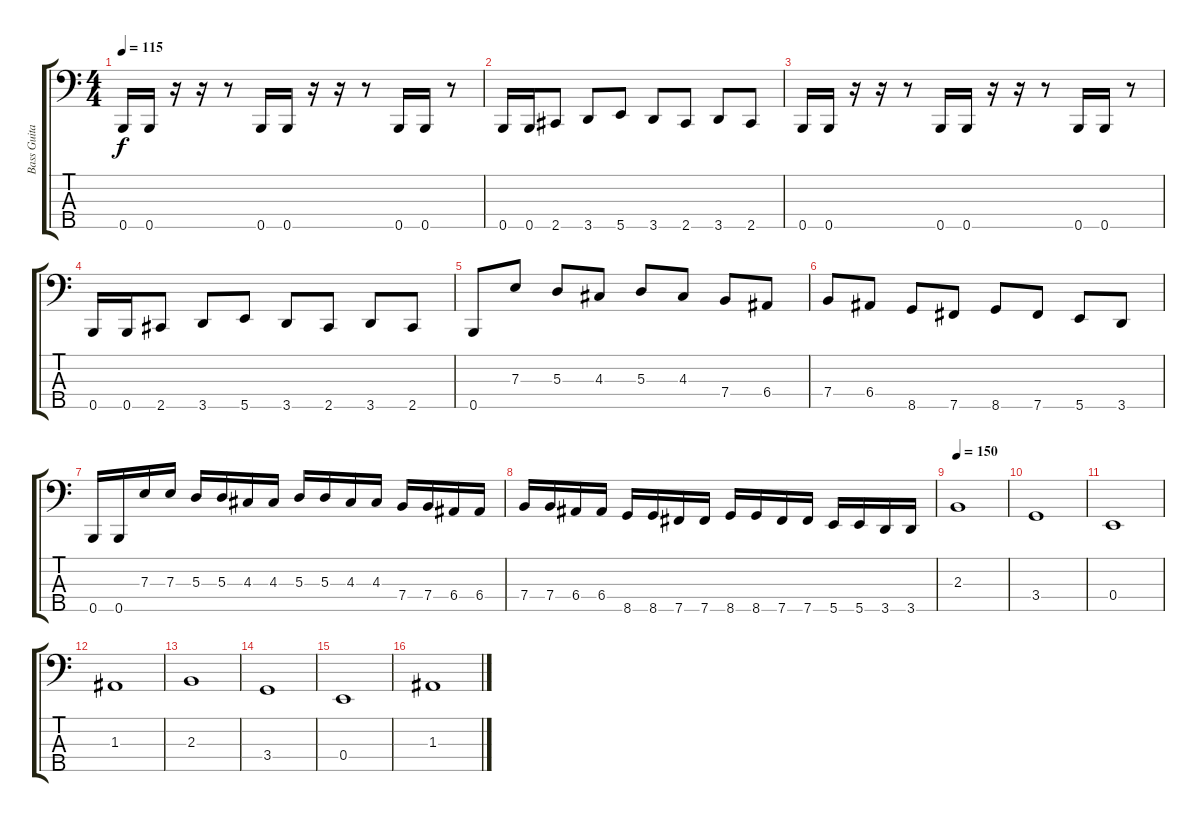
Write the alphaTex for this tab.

\track ("Bass Guitar" "Bass Guita") {instrument electricbasspick}
\staff {score tabs}
\tuning (G2 D2 A1 E1 B0) {hide}
\ts (4 4)
\tempo 115
\clef f4
\ks c
0.5.16{dy f} 0.5.16 r.16 r.16 r.8 0.5.16 0.5.16 r.16 r.16 r.8 0.5.16 0.5.16 r.8 |
0.5.16 0.5.16 2.5.8 3.5.8 5.5.8 3.5.8 2.5.8 3.5.8 2.5.8 |
0.5.16 0.5.16 r.16 r.16 r.8 0.5.16 0.5.16 r.16 r.16 r.8 0.5.16 0.5.16 r.8 |
0.5.16 0.5.16 2.5.8 3.5.8 5.5.8 3.5.8 2.5.8 3.5.8 2.5.8 |
0.5.8 7.3.8 5.3.8 4.3.8 5.3.8 4.3.8 7.4.8 6.4.8 |
7.4.8 6.4.8 8.5.8 7.5.8 8.5.8 7.5.8 5.5.8 3.5.8 |
0.5.16 0.5.16 7.3.16 7.3.16 5.3.16 5.3.16 4.3.16 4.3.16 5.3.16 5.3.16 4.3.16 4.3.16 7.4.16 7.4.16 6.4.16 6.4.16 |
7.4.16 7.4.16 6.4.16 6.4.16 8.5.16 8.5.16 7.5.16 7.5.16 8.5.16 8.5.16 7.5.16 7.5.16 5.5.16 5.5.16 3.5.16 3.5.16 |
\tempo 150
2.3.1 |
3.4.1 |
0.4.1 |
1.3.1 |
2.3.1 |
3.4.1 |
0.4.1 |
1.3.1
